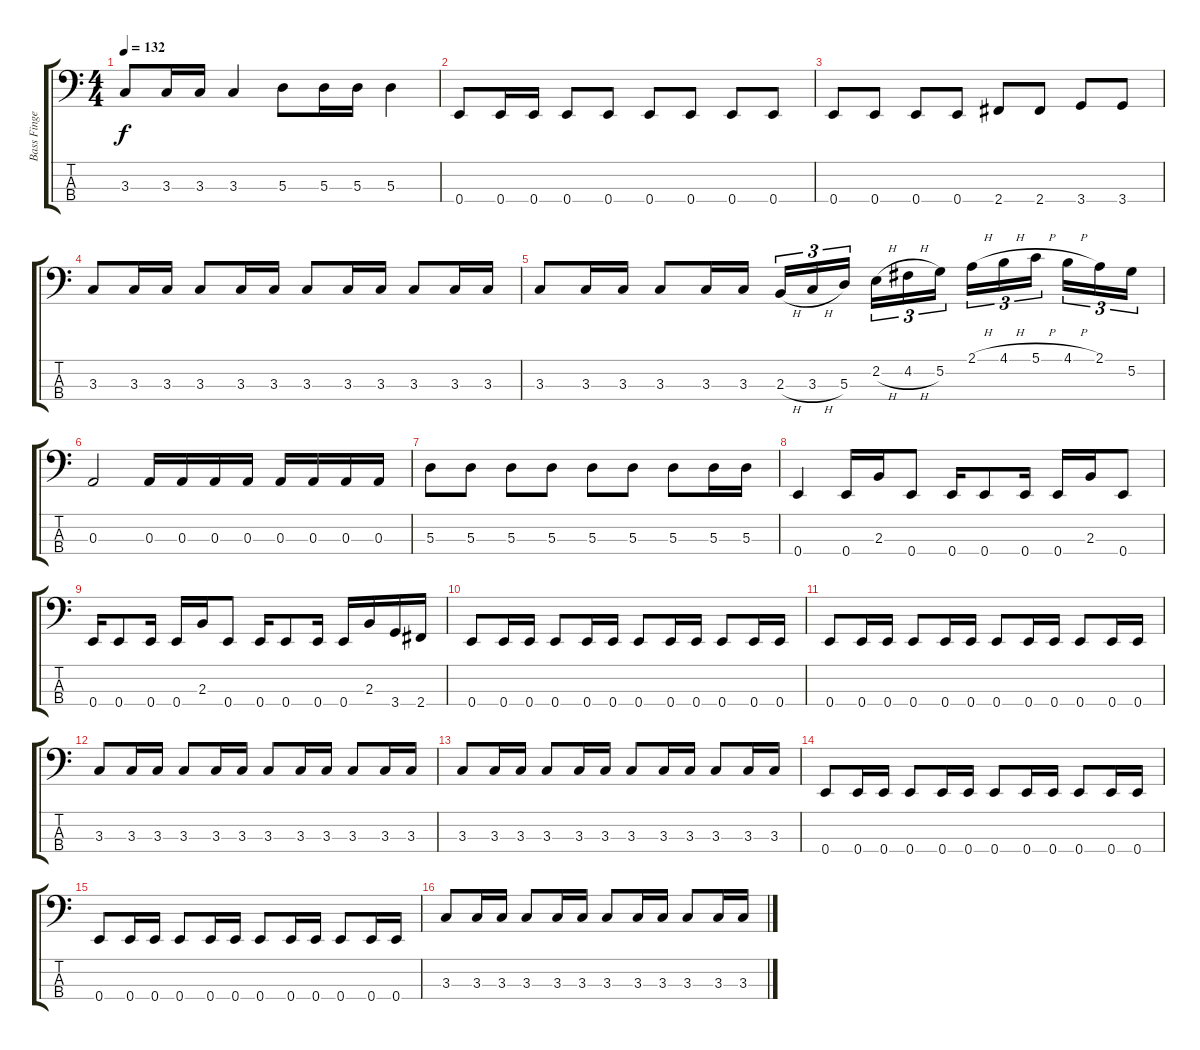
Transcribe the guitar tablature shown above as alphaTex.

\track ("Bass Finger" "Bass Finge") {instrument electricbassfinger}
\staff {score tabs}
\tuning (G2 D2 A1 E1) {hide}
\ts (4 4)
\tempo 132
\clef f4
\ks c
3.3.8{dy f} 3.3.16 3.3.16 3.3.4 5.3.8 5.3.16 5.3.16 5.3.4 |
0.4.8 0.4.16 0.4.16 0.4.8 0.4.8 0.4.8 0.4.8 0.4.8 0.4.8 |
0.4.8 0.4.8 0.4.8 0.4.8 2.4.8 2.4.8 3.4.8 3.4.8 |
3.3.8 3.3.16 3.3.16 3.3.8 3.3.16 3.3.16 3.3.8 3.3.16 3.3.16 3.3.8 3.3.16 3.3.16 |
3.3.8 3.3.16 3.3.16 3.3.8 3.3.16 3.3.16 2.3{h}.16{tu (3 2)} 3.3{h}.16{tu (3 2)} 5.3.16{tu (3 2)} 2.2{h}.16{tu (3 2)} 4.2{h}.16{tu (3 2)} 5.2.16{tu (3 2)} 2.1{h}.16{tu (3 2)} 4.1{h}.16{tu (3 2)} 5.1{h}.16{tu (3 2)} 4.1{h}.16{tu (3 2)} 2.1.16{tu (3 2)} 5.2.16{tu (3 2)} |
0.3.2 0.3.16 0.3.16 0.3.16 0.3.16 0.3.16 0.3.16 0.3.16 0.3.16 |
5.3.8 5.3.8 5.3.8 5.3.8 5.3.8 5.3.8 5.3.8 5.3.16 5.3.16 |
0.4.4 0.4.16 2.3.16 0.4.8 0.4.16 0.4.8 0.4.16 0.4.16 2.3.16 0.4.8 |
0.4.16 0.4.8 0.4.16 0.4.16 2.3.16 0.4.8 0.4.16 0.4.8 0.4.16 0.4.16 2.3.16 3.4.16 2.4.16 |
0.4.8 0.4.16 0.4.16 0.4.8 0.4.16 0.4.16 0.4.8 0.4.16 0.4.16 0.4.8 0.4.16 0.4.16 |
0.4.8 0.4.16 0.4.16 0.4.8 0.4.16 0.4.16 0.4.8 0.4.16 0.4.16 0.4.8 0.4.16 0.4.16 |
3.3.8 3.3.16 3.3.16 3.3.8 3.3.16 3.3.16 3.3.8 3.3.16 3.3.16 3.3.8 3.3.16 3.3.16 |
3.3.8 3.3.16 3.3.16 3.3.8 3.3.16 3.3.16 3.3.8 3.3.16 3.3.16 3.3.8 3.3.16 3.3.16 |
0.4.8 0.4.16 0.4.16 0.4.8 0.4.16 0.4.16 0.4.8 0.4.16 0.4.16 0.4.8 0.4.16 0.4.16 |
0.4.8 0.4.16 0.4.16 0.4.8 0.4.16 0.4.16 0.4.8 0.4.16 0.4.16 0.4.8 0.4.16 0.4.16 |
3.3.8 3.3.16 3.3.16 3.3.8 3.3.16 3.3.16 3.3.8 3.3.16 3.3.16 3.3.8 3.3.16 3.3.16
